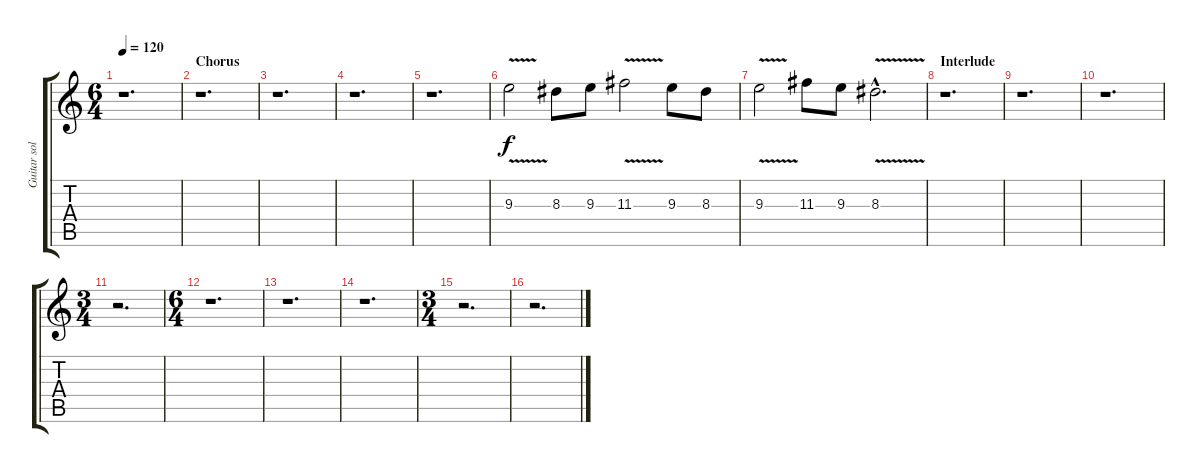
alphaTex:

\track ("Guitar solos" "Guitar sol") {instrument overdrivenguitar}
\staff {score tabs}
\tuning (E4 B3 G3 D3 A2 E2) {hide}
\ts (6 4)
\tempo 120
\clef g2
\ks c
r.1{d dy f} |
\section ("" "Chorus")
r.1{d} |
r.1{d} |
r.1{d} |
r.1{d} |
9.3{v}.2 8.3.8 9.3.8 11.3{v}.2 9.3.8 8.3.8 |
9.3{v}.2 11.3.8 9.3.8 8.3{v hac}.2{d} |
\section ("" "Interlude")
r.1{d} |
r.1{d} |
r.1{d} |
\ts (3 4)
r.2{d} |
\ts (6 4)
r.1{d} |
r.1{d} |
r.1{d} |
\ts (3 4)
r.2{d} |
r.2{d}
